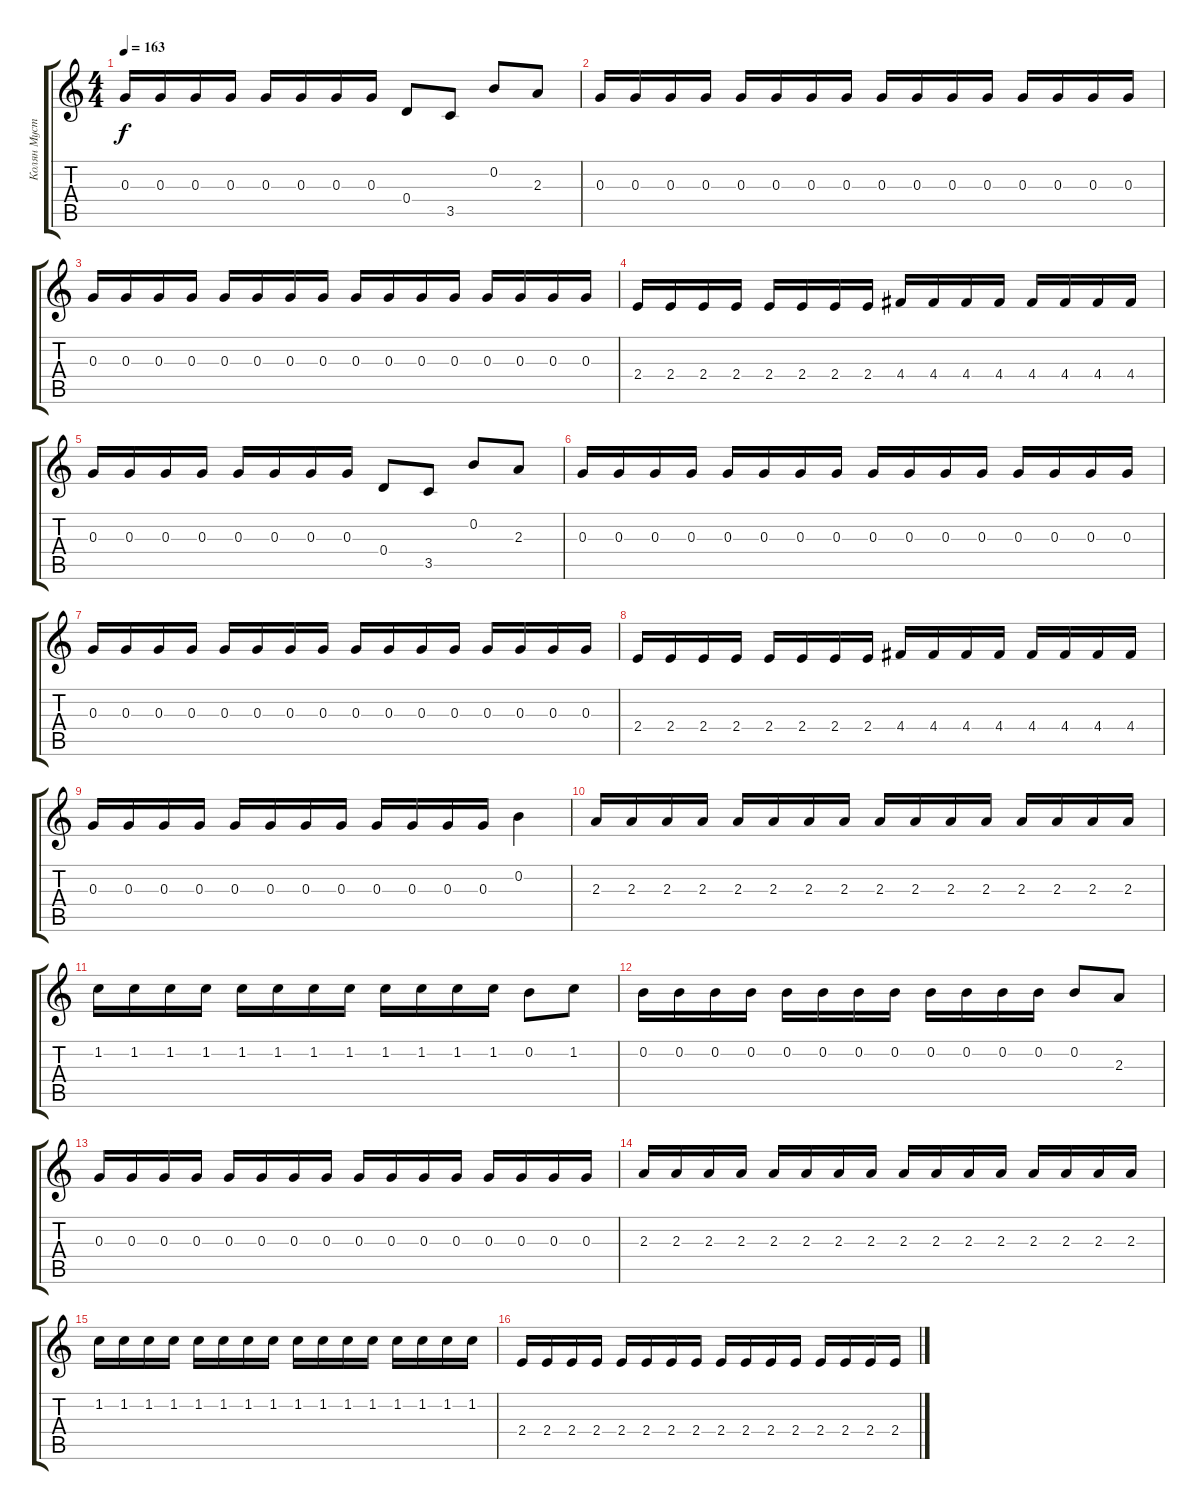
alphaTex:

\track ("Колян Мустэйн" "Колян Муст") {instrument distortionguitar}
\staff {score tabs}
\tuning (E4 B3 G3 D3 A2 E2) {hide}
\ts (4 4)
\tempo 163
\clef g2
\ks c
0.3.16{dy f} 0.3.16 0.3.16 0.3.16 0.3.16 0.3.16 0.3.16 0.3.16 0.4.8 3.5.8 0.2.8 2.3.8 |
0.3.16 0.3.16 0.3.16 0.3.16 0.3.16 0.3.16 0.3.16 0.3.16 0.3.16 0.3.16 0.3.16 0.3.16 0.3.16 0.3.16 0.3.16 0.3.16 |
0.3.16 0.3.16 0.3.16 0.3.16 0.3.16 0.3.16 0.3.16 0.3.16 0.3.16 0.3.16 0.3.16 0.3.16 0.3.16 0.3.16 0.3.16 0.3.16 |
2.4.16 2.4.16 2.4.16 2.4.16 2.4.16 2.4.16 2.4.16 2.4.16 4.4.16 4.4.16 4.4.16 4.4.16 4.4.16 4.4.16 4.4.16 4.4.16 |
0.3.16 0.3.16 0.3.16 0.3.16 0.3.16 0.3.16 0.3.16 0.3.16 0.4.8 3.5.8 0.2.8 2.3.8 |
0.3.16 0.3.16 0.3.16 0.3.16 0.3.16 0.3.16 0.3.16 0.3.16 0.3.16 0.3.16 0.3.16 0.3.16 0.3.16 0.3.16 0.3.16 0.3.16 |
0.3.16 0.3.16 0.3.16 0.3.16 0.3.16 0.3.16 0.3.16 0.3.16 0.3.16 0.3.16 0.3.16 0.3.16 0.3.16 0.3.16 0.3.16 0.3.16 |
2.4.16 2.4.16 2.4.16 2.4.16 2.4.16 2.4.16 2.4.16 2.4.16 4.4.16 4.4.16 4.4.16 4.4.16 4.4.16 4.4.16 4.4.16 4.4.16 |
0.3.16 0.3.16 0.3.16 0.3.16 0.3.16 0.3.16 0.3.16 0.3.16 0.3.16 0.3.16 0.3.16 0.3.16 0.2.4 |
2.3.16 2.3.16 2.3.16 2.3.16 2.3.16 2.3.16 2.3.16 2.3.16 2.3.16 2.3.16 2.3.16 2.3.16 2.3.16 2.3.16 2.3.16 2.3.16 |
1.2.16 1.2.16 1.2.16 1.2.16 1.2.16 1.2.16 1.2.16 1.2.16 1.2.16 1.2.16 1.2.16 1.2.16 0.2.8 1.2.8 |
0.2.16 0.2.16 0.2.16 0.2.16 0.2.16 0.2.16 0.2.16 0.2.16 0.2.16 0.2.16 0.2.16 0.2.16 0.2.8 2.3.8 |
0.3.16 0.3.16 0.3.16 0.3.16 0.3.16 0.3.16 0.3.16 0.3.16 0.3.16 0.3.16 0.3.16 0.3.16 0.3.16 0.3.16 0.3.16 0.3.16 |
2.3.16 2.3.16 2.3.16 2.3.16 2.3.16 2.3.16 2.3.16 2.3.16 2.3.16 2.3.16 2.3.16 2.3.16 2.3.16 2.3.16 2.3.16 2.3.16 |
1.2.16 1.2.16 1.2.16 1.2.16 1.2.16 1.2.16 1.2.16 1.2.16 1.2.16 1.2.16 1.2.16 1.2.16 1.2.16 1.2.16 1.2.16 1.2.16 |
2.4.16 2.4.16 2.4.16 2.4.16 2.4.16 2.4.16 2.4.16 2.4.16 2.4.16 2.4.16 2.4.16 2.4.16 2.4.16 2.4.16 2.4.16 2.4.16
